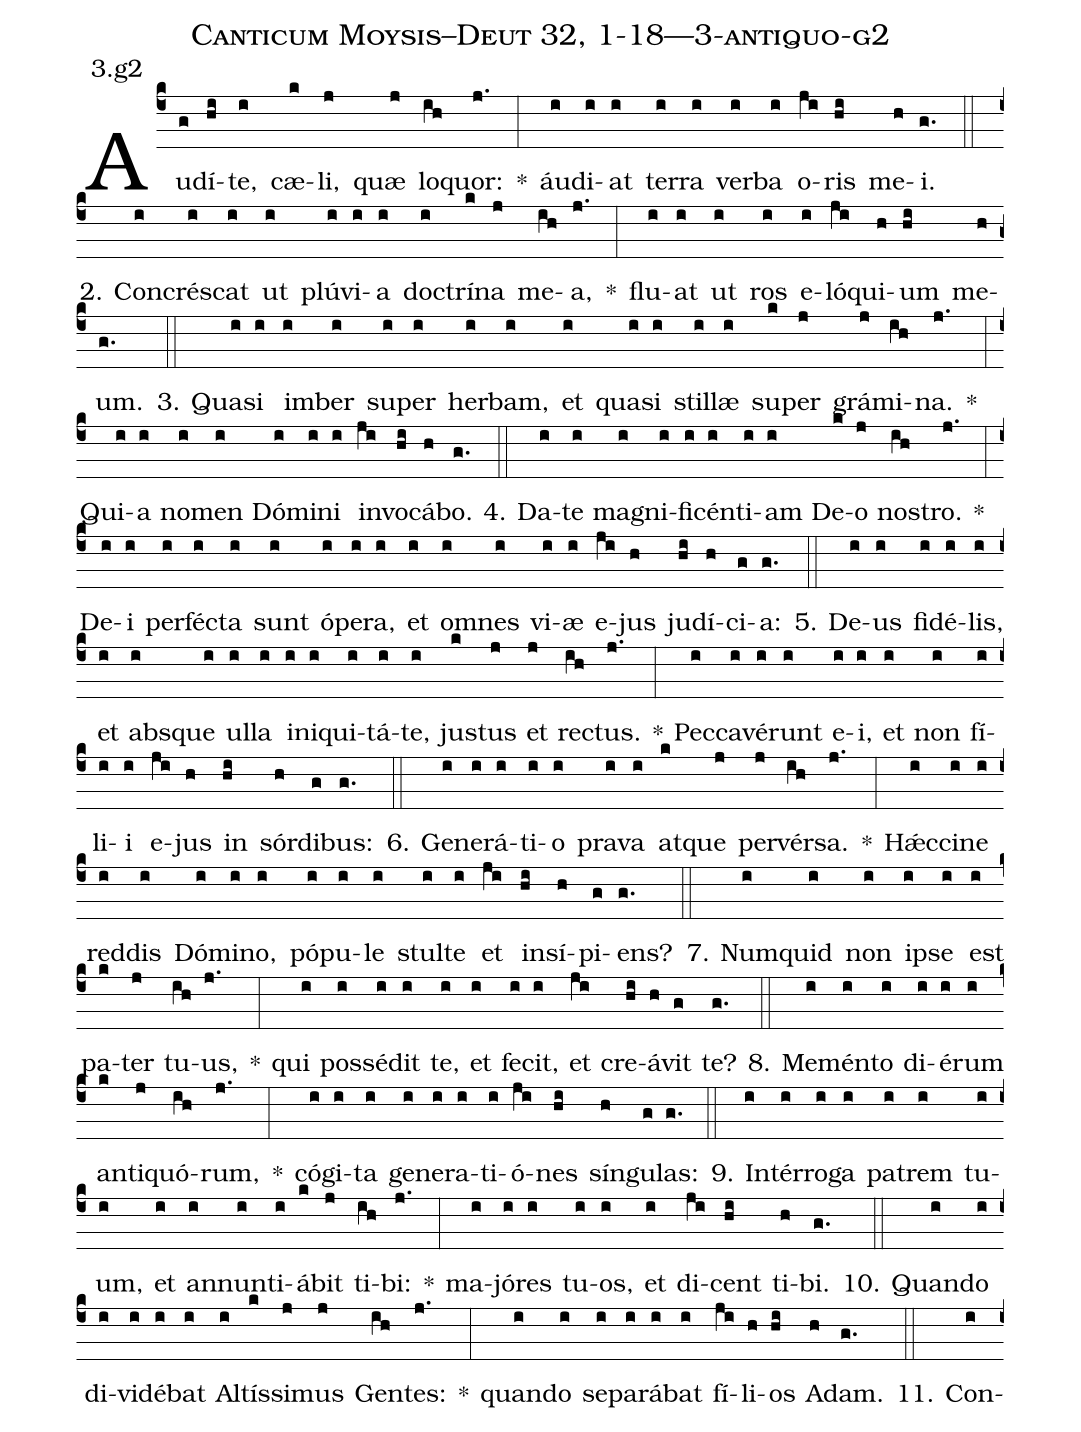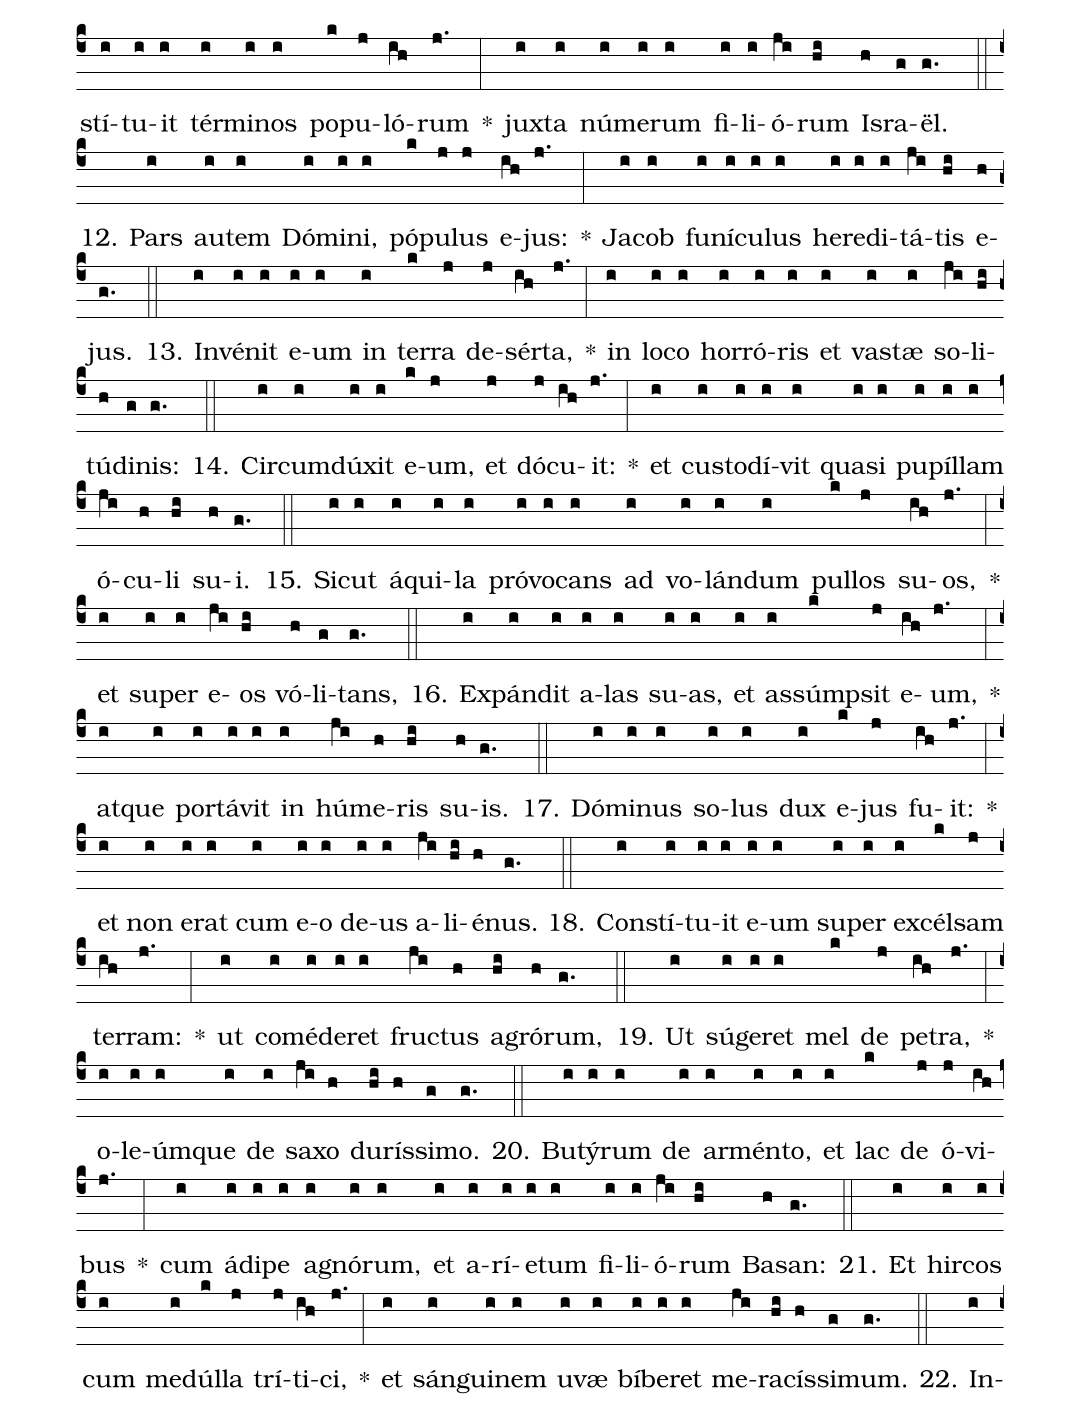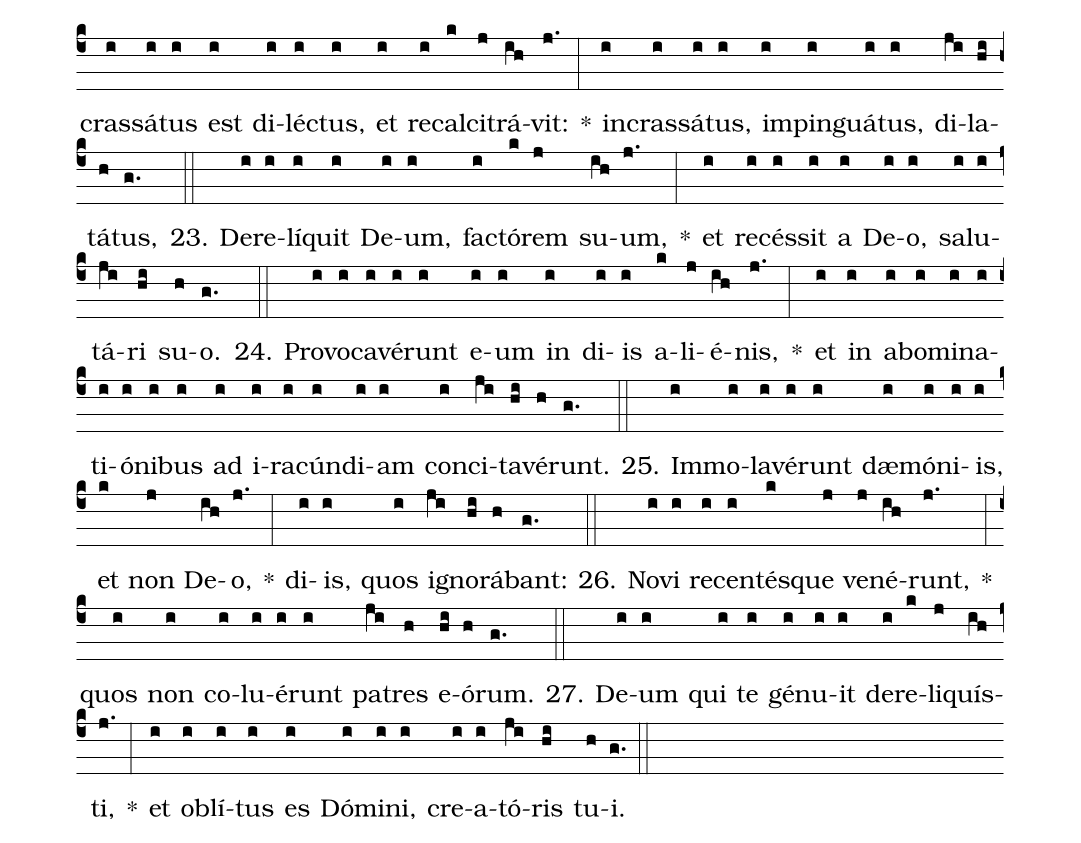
name: Canticum Moysis--Deut 32, 1-18---3-antiquo-g2;
annotation: 3.g2;
%%
(c4)Au(g)dí(hi)te,(i) cæ(k)li,(j) quæ(j) lo(ih)quor:(j.) *(:) áu(i)di(i)at(i) ter(i)ra(i) ver(i)ba(i) o(ji)ris(hi) me(h)i.(g.) (::)
2. Con(i)crés(i)cat(i) ut(i) plú(i)vi(i)a(i) doc(i)trí(k)na(j) me(ih)a,(j.) *(:) flu(i)at(i) ut(i) ros(i) e(i)ló(ji)qui(h)um(hi) me(h)um.(g.) (::)
3. Qua(i)si(i) im(i)ber(i) su(i)per(i) her(i)bam,(i) et(i) qua(i)si(i) stil(i)læ(i) su(k)per(j) grá(j)mi(ih)na.(j.) *(:) Qui(i)a(i) no(i)men(i) Dó(i)mi(i)ni(i) in(ji)vo(hi)cá(h)bo.(g.) (::)
4. Da(i)te(i) ma(i)gni(i)fi(i)cén(i)ti(i)am(i) De(k)o(j) nos(ih)tro.(j.) *(:) De(i)i(i) per(i)féc(i)ta(i) sunt(i) ó(i)pe(i)ra,(i) et(i) om(i)nes(i) vi(i)æ(i) e(ji)jus(h) ju(hi)dí(h)ci(g)a:(g.) (::)
5. De(i)us(i) fi(i)dé(i)lis,(i) et(i) abs(i)que(i) ul(i)la(i) in(i)i(i)qui(i)tá(i)te,(i) jus(k)tus(j) et(j) rec(ih)tus.(j.) *(:) Pec(i)ca(i)vé(i)runt(i) e(i)i,(i) et(i) non(i) fí(i)li(i)i(i) e(ji)jus(h) in(hi) sór(h)di(g)bus:(g.) (::)
6. Ge(i)ne(i)rá(i)ti(i)o(i) pra(i)va(i) at(k)que(j) per(j)vér(ih)sa.(j.) *(:) Hǽc(i)ci(i)ne(i) red(i)dis(i) Dó(i)mi(i)no,(i) pó(i)pu(i)le(i) stul(i)te(i) et(ji) in(hi)sí(h)pi(g)ens?(g.) (::)
7. Num(i)quid(i) non(i) ip(i)se(i) est(i) pa(k)ter(j) tu(ih)us,(j.) *(:) qui(i) pos(i)sé(i)dit(i) te,(i) et(i) fe(i)cit,(i) et(ji) cre(hi)á(h)vit(g) te?(g.) (::)
8. Me(i)mén(i)to(i) di(i)é(i)rum(i) an(k)ti(j)quó(ih)rum,(j.) *(:) có(i)gi(i)ta(i) ge(i)ne(i)ra(i)ti(i)ó(ji)nes(hi) sín(h)gu(g)las:(g.) (::)
9. In(i)tér(i)ro(i)ga(i) pa(i)trem(i) tu(i)um,(i) et(i) an(i)nun(i)ti(i)á(k)bit(j) ti(ih)bi:(j.) *(:) ma(i)jó(i)res(i) tu(i)os,(i) et(i) di(ji)cent(hi) ti(h)bi.(g.) (::)
10. Quan(i)do(i) di(i)vi(i)dé(i)bat(i) Al(i)tís(k)si(j)mus(j) Gen(ih)tes:(j.) *(:) quan(i)do(i) se(i)pa(i)rá(i)bat(i) fí(ji)li(h)os(hi) A(h)dam.(g.) (::)
11. Con(i)stí(i)tu(i)it(i) tér(i)mi(i)nos(i) po(k)pu(j)ló(ih)rum(j.) *(:) jux(i)ta(i) nú(i)me(i)rum(i) fi(i)li(i)ó(ji)rum(hi) Is(h)ra(g)ël.(g.) (::)
12. Pars(i) au(i)tem(i) Dó(i)mi(i)ni,(i) pó(k)pu(j)lus(j) e(ih)jus:(j.) *(:) Ja(i)cob(i) fu(i)ní(i)cu(i)lus(i) he(i)re(i)di(i)tá(ji)tis(hi) e(h)jus.(g.) (::)
13. In(i)vé(i)nit(i) e(i)um(i) in(i) ter(k)ra(j) de(j)sér(ih)ta,(j.) *(:) in(i) lo(i)co(i) hor(i)ró(i)ris(i) et(i) vas(i)tæ(i) so(ji)li(hi)tú(h)di(g)nis:(g.) (::)
14. Cir(i)cum(i)dú(i)xit(i) e(k)um,(j) et(j) dó(j)cu(ih)it:(j.) *(:) et(i) cus(i)to(i)dí(i)vit(i) qua(i)si(i) pu(i)píl(i)lam(i) ó(ji)cu(h)li(hi) su(h)i.(g.) (::)
15. Sic(i)ut(i) á(i)qui(i)la(i) pró(i)vo(i)cans(i) ad(i) vo(i)lán(i)dum(i) pul(k)los(j) su(ih)os,(j.) *(:) et(i) su(i)per(i) e(ji)os(hi) vó(h)li(g)tans,(g.) (::)
16. Ex(i)pán(i)dit(i) a(i)las(i) su(i)as,(i) et(i) as(i)súmp(k)sit(j) e(ih)um,(j.) *(:) at(i)que(i) por(i)tá(i)vit(i) in(i) hú(ji)me(h)ris(hi) su(h)is.(g.) (::)
17. Dó(i)mi(i)nus(i) so(i)lus(i) dux(i) e(k)jus(j) fu(ih)it:(j.) *(:) et(i) non(i) e(i)rat(i) cum(i) e(i)o(i) de(i)us(i) a(ji)li(hi)é(h)nus.(g.) (::)
18. Con(i)stí(i)tu(i)it(i) e(i)um(i) su(i)per(i) ex(i)cél(k)sam(j) ter(ih)ram:(j.) *(:) ut(i) com(i)é(i)de(i)ret(i) fruc(ji)tus(h) a(hi)gró(h)rum,(g.) (::)
19. Ut(i) sú(i)ge(i)ret(i) mel(k) de(j) pe(ih)tra,(j.) *(:) o(i)le(i)úm(i)que(i) de(i) sa(ji)xo(h) du(hi)rís(h)si(g)mo.(g.) (::)
20. Bu(i)tý(i)rum(i) de(i) ar(i)mén(i)to,(i) et(i) lac(k) de(j) ó(j)vi(ih)bus(j.) *(:) cum(i) á(i)di(i)pe(i) a(i)gnó(i)rum,(i) et(i) a(i)rí(i)e(i)tum(i) fi(i)li(i)ó(ji)rum(hi) Ba(h)san:(g.) (::)
21. Et(i) hir(i)cos(i) cum(i) me(i)dúl(k)la(j) trí(j)ti(ih)ci,(j.) *(:) et(i) sán(i)gui(i)nem(i) u(i)væ(i) bí(i)be(i)ret(i) me(ji)ra(hi)cís(h)si(g)mum.(g.) (::)
22. In(i)cras(i)sá(i)tus(i) est(i) di(i)léc(i)tus,(i) et(i) re(i)cal(k)ci(j)trá(ih)vit:(j.) *(:) in(i)cras(i)sá(i)tus,(i) im(i)pin(i)guá(i)tus,(i) di(ji)la(hi)tá(h)tus,(g.) (::)
23. De(i)re(i)lí(i)quit(i) De(i)um,(i) fac(i)tó(k)rem(j) su(ih)um,(j.) *(:) et(i) re(i)cés(i)sit(i) a(i) De(i)o,(i) sa(i)lu(i)tá(ji)ri(hi) su(h)o.(g.) (::)
24. Pro(i)vo(i)ca(i)vé(i)runt(i) e(i)um(i) in(i) di(i)is(i) a(k)li(j)é(ih)nis,(j.) *(:) et(i) in(i) ab(i)o(i)mi(i)na(i)ti(i)ó(i)ni(i)bus(i) ad(i) i(i)ra(i)cún(i)di(i)am(i) con(i)ci(ji)ta(hi)vé(h)runt.(g.) (::)
25. Im(i)mo(i)la(i)vé(i)runt(i) dæ(i)mó(i)ni(i)is,(i) et(k) non(j) De(ih)o,(j.) *(:) di(i)is,(i) quos(i) i(ji)gno(hi)rá(h)bant:(g.) (::)
26. No(i)vi(i) re(i)cen(i)tés(k)que(j) ve(j)né(ih)runt,(j.) *(:) quos(i) non(i) co(i)lu(i)é(i)runt(i) pa(ji)tres(h) e(hi)ó(h)rum.(g.) (::)
27. De(i)um(i) qui(i) te(i) gé(i)nu(i)it(i) de(i)re(k)li(j)quís(ih)ti,(j.) *(:) et(i) ob(i)lí(i)tus(i) es(i) Dó(i)mi(i)ni,(i) cre(i)a(i)tó(ji)ris(hi) tu(h)i.(g.) (::)
